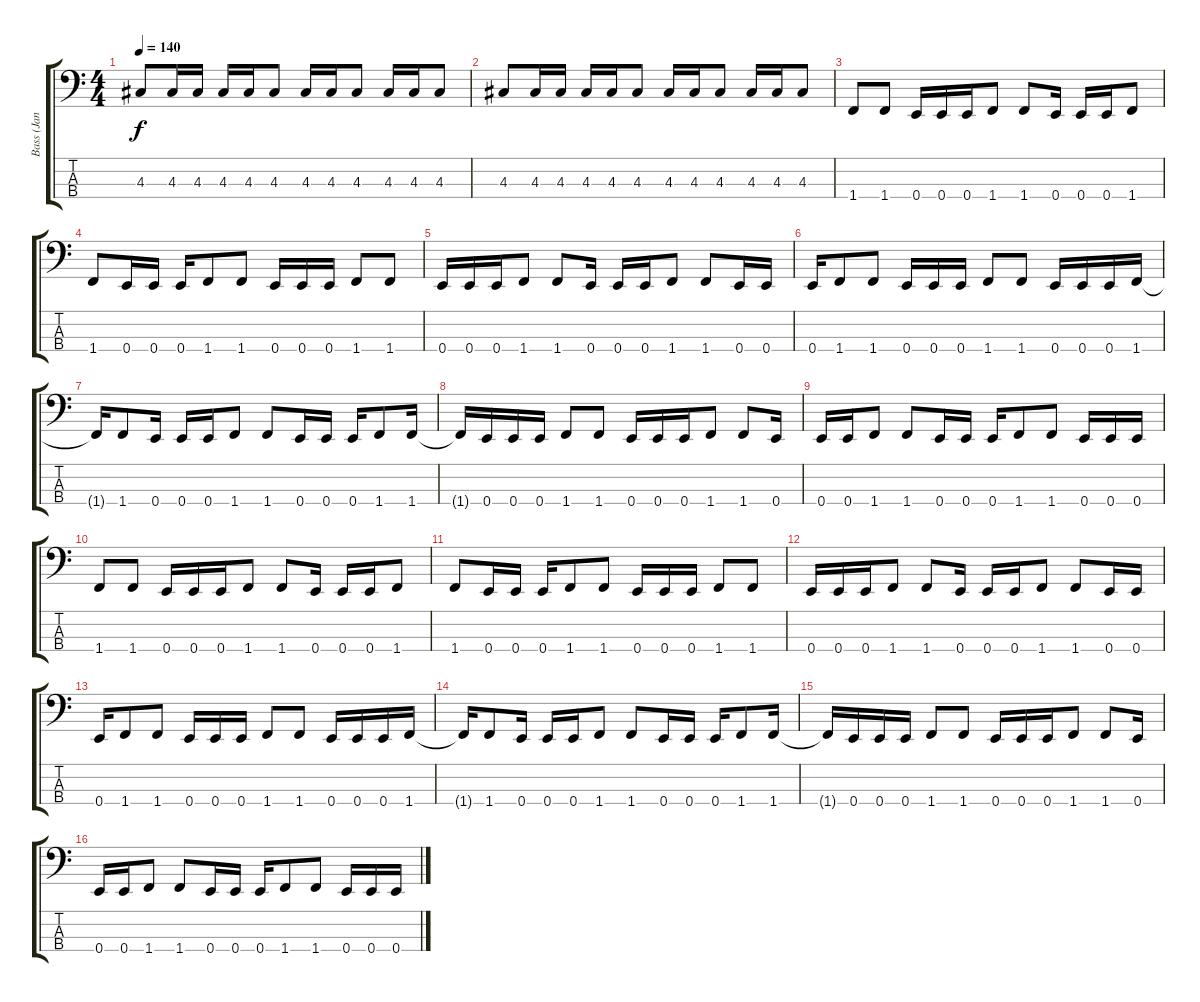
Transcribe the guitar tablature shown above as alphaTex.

\track ("Bass (Jan Kazda)" "Bass (Jan ") {instrument electricbasspick}
\staff {score tabs}
\tuning (G2 D2 A1 E1) {hide}
\ts (4 4)
\tempo 140
\clef f4
\ks c
4.3.8{dy f} 4.3.16 4.3.16 4.3.16 4.3.16 4.3.8 4.3.16 4.3.16 4.3.8 4.3.16 4.3.16 4.3.8 |
4.3.8 4.3.16 4.3.16 4.3.16 4.3.16 4.3.8 4.3.16 4.3.16 4.3.8 4.3.16 4.3.16 4.3.8 |
1.4.8 1.4.8 0.4.16 0.4.16 0.4.16 1.4.8 1.4.8 0.4.16 0.4.16 0.4.16 1.4.8 |
1.4.8 0.4.16 0.4.16 0.4.16 1.4.8 1.4.8 0.4.16 0.4.16 0.4.16 1.4.8 1.4.8 |
0.4.16 0.4.16 0.4.16 1.4.8 1.4.8 0.4.16 0.4.16 0.4.16 1.4.8 1.4.8 0.4.16 0.4.16 |
0.4.16 1.4.8 1.4.8 0.4.16 0.4.16 0.4.16 1.4.8 1.4.8 0.4.16 0.4.16 0.4.16 1.4.16 |
1.4{t}.16 1.4.8 0.4.16 0.4.16 0.4.16 1.4.8 1.4.8 0.4.16 0.4.16 0.4.16 1.4.8 1.4.16 |
1.4{t}.16 0.4.16 0.4.16 0.4.16 1.4.8 1.4.8 0.4.16 0.4.16 0.4.16 1.4.8 1.4.8 0.4.16 |
0.4.16 0.4.16 1.4.8 1.4.8 0.4.16 0.4.16 0.4.16 1.4.8 1.4.8 0.4.16 0.4.16 0.4.16 |
1.4.8 1.4.8 0.4.16 0.4.16 0.4.16 1.4.8 1.4.8 0.4.16 0.4.16 0.4.16 1.4.8 |
1.4.8 0.4.16 0.4.16 0.4.16 1.4.8 1.4.8 0.4.16 0.4.16 0.4.16 1.4.8 1.4.8 |
0.4.16 0.4.16 0.4.16 1.4.8 1.4.8 0.4.16 0.4.16 0.4.16 1.4.8 1.4.8 0.4.16 0.4.16 |
0.4.16 1.4.8 1.4.8 0.4.16 0.4.16 0.4.16 1.4.8 1.4.8 0.4.16 0.4.16 0.4.16 1.4.16 |
1.4{t}.16 1.4.8 0.4.16 0.4.16 0.4.16 1.4.8 1.4.8 0.4.16 0.4.16 0.4.16 1.4.8 1.4.16 |
1.4{t}.16 0.4.16 0.4.16 0.4.16 1.4.8 1.4.8 0.4.16 0.4.16 0.4.16 1.4.8 1.4.8 0.4.16 |
0.4.16 0.4.16 1.4.8 1.4.8 0.4.16 0.4.16 0.4.16 1.4.8 1.4.8 0.4.16 0.4.16 0.4.16
